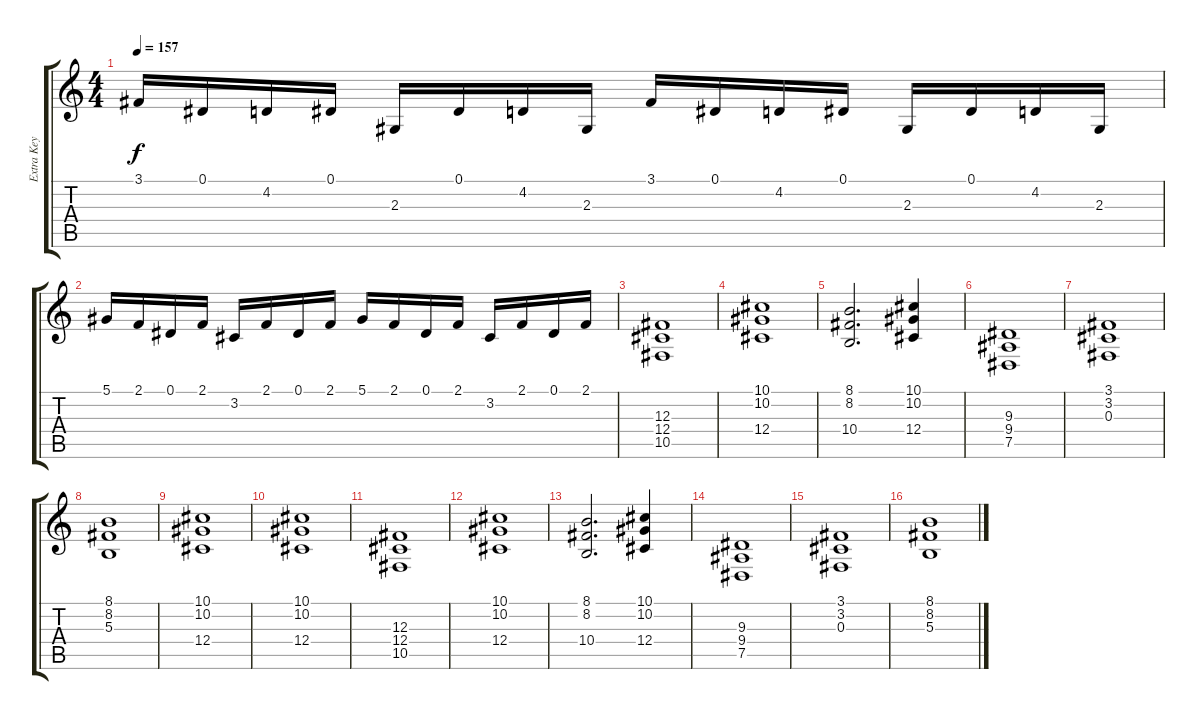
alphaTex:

\track ("Extra Key" "Extra Key") {instrument harpsichord}
\staff {score tabs}
\tuning (Eb4 Bb3 Gb3 Db3 Ab2 Eb2) {hide}
\ts (4 4)
\tempo 157
\clef g2
\ks c
3.1.16{dy f} 0.1.16 4.2.16 0.1.16 2.3.16 0.1.16 4.2.16 2.3.16 3.1.16 0.1.16 4.2.16 0.1.16 2.3.16 0.1.16 4.2.16 2.3.16 |
5.1.16 2.1.16 0.1.16 2.1.16 3.2.16 2.1.16 0.1.16 2.1.16 5.1.16 2.1.16 0.1.16 2.1.16 3.2.16 2.1.16 0.1.16 2.1.16 |
(12.3 12.4 10.5).1{volume 8 instrument choiraahs} |
(10.1 10.2 12.4).1 |
(8.1 8.2 10.4).2{d} (10.1 10.2 12.4).4 |
(9.3 9.4 7.5).1 |
(3.1 3.2 0.3).1 |
(8.1 8.2 5.3).1 |
(10.1 10.2 12.4).1 |
(10.1 10.2 12.4).1 |
(12.3 12.4 10.5).1 |
(10.1 10.2 12.4).1 |
(8.1 8.2 10.4).2{d} (10.1 10.2 12.4).4 |
(9.3 9.4 7.5).1 |
(3.1 3.2 0.3).1 |
(8.1 8.2 5.3).1
